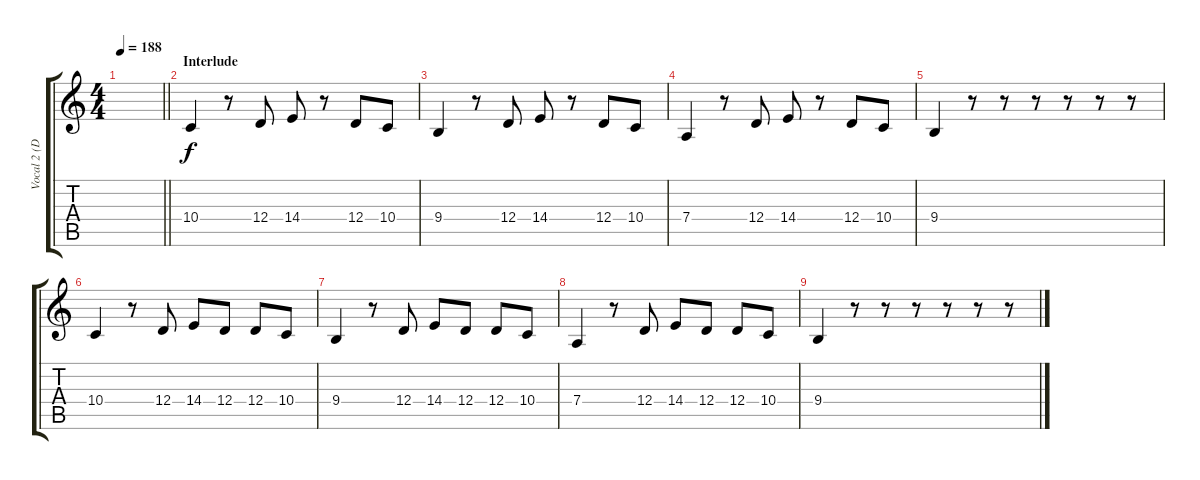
\track ("Vocal 2 (Dori)" "Vocal 2 (D") {instrument clarinet}
\staff {score tabs}
\tuning (E4 B3 G3 D3 A2 E2) {hide}
\ts (4 4)
\tempo 188
\clef g2
\barLineRight lightlight
\ks c
|
\section ("" "Interlude")
10.4.4 r.8 12.4.8 14.4.8 r.8 12.4.8 10.4.8 |
9.4.4 r.8 12.4.8 14.4.8 r.8 12.4.8 10.4.8 |
7.4.4 r.8 12.4.8 14.4.8 r.8 12.4.8 10.4.8 |
9.4.4 r.8 r.8 r.8 r.8 r.8 r.8 |
10.4.4 r.8 12.4.8 14.4.8 12.4.8 12.4.8 10.4.8 |
9.4.4 r.8 12.4.8 14.4.8 12.4.8 12.4.8 10.4.8 |
7.4.4 r.8 12.4.8 14.4.8 12.4.8 12.4.8 10.4.8 |
9.4.4 r.8 r.8 r.8 r.8 r.8 r.8
